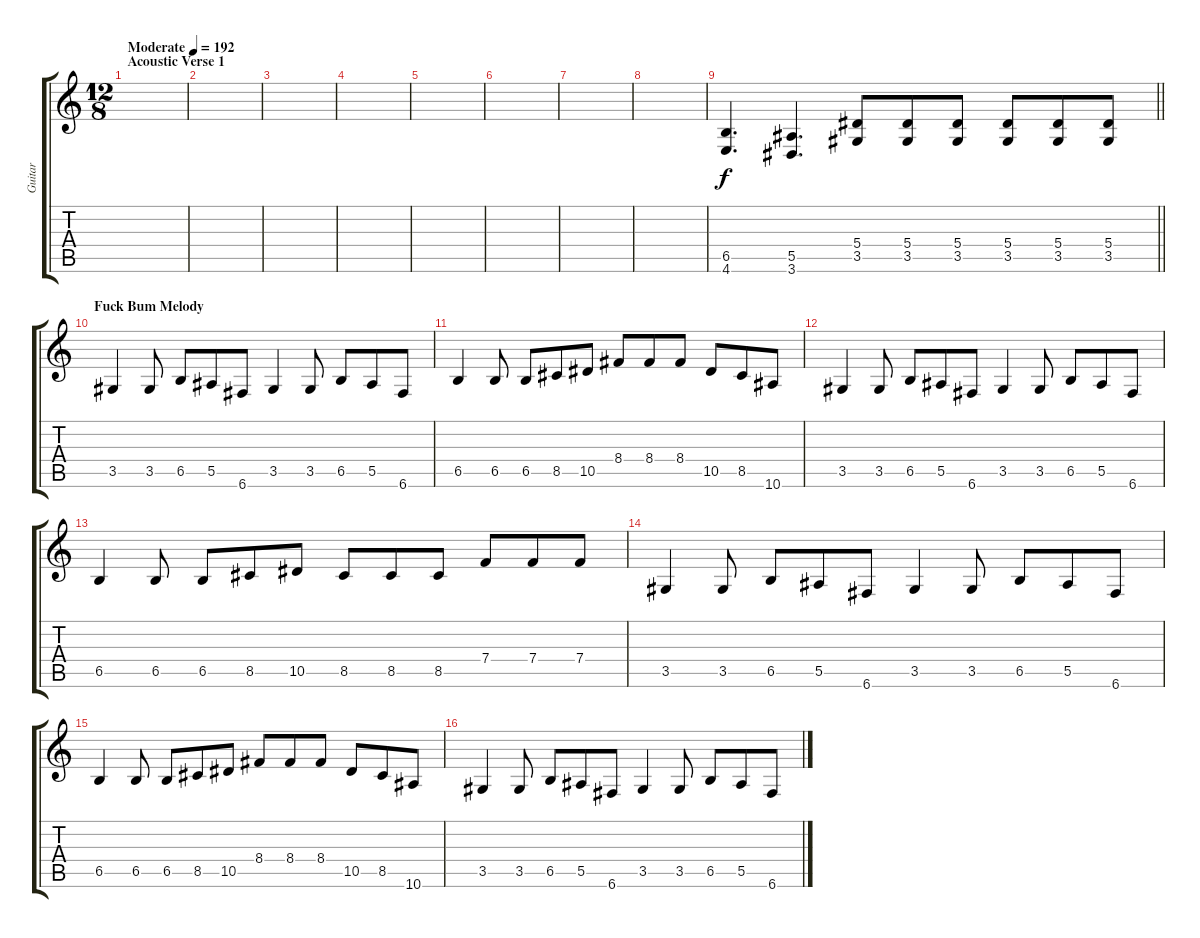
\track ("Guitar" "Guitar") {instrument distortionguitar}
\staff {score tabs}
\tuning (C4 G3 Eb3 Bb2 F2 C2) {hide}
\ts (12 8)
\section ("" "Acoustic Verse 1")
\tempo (192 "Moderate")
\clef g2
\ks c
|
|
|
|
|
|
|
|
\barLineRight lightlight
(6.5 4.6).4{d} (5.5 3.6).4{d} (5.4 3.5).8 (5.4 3.5).8 (5.4 3.5).8 (5.4 3.5).8 (5.4 3.5).8 (5.4 3.5).8 |
\section ("" "Fuck Bum Melody")
3.5.4 3.5.8 6.5.8 5.5.8 6.6.8 3.5.4 3.5.8 6.5.8 5.5.8 6.6.8 |
6.5.4 6.5.8 6.5.8 8.5.8 10.5.8 8.4.8 8.4.8 8.4.8 10.5.8 8.5.8 10.6.8 |
3.5.4 3.5.8 6.5.8 5.5.8 6.6.8 3.5.4 3.5.8 6.5.8 5.5.8 6.6.8 |
6.5.4 6.5.8 6.5.8 8.5.8 10.5.8 8.5.8 8.5.8 8.5.8 7.4.8 7.4.8 7.4.8 |
3.5.4 3.5.8 6.5.8 5.5.8 6.6.8 3.5.4 3.5.8 6.5.8 5.5.8 6.6.8 |
6.5.4 6.5.8 6.5.8 8.5.8 10.5.8 8.4.8 8.4.8 8.4.8 10.5.8 8.5.8 10.6.8 |
3.5.4 3.5.8 6.5.8 5.5.8 6.6.8 3.5.4 3.5.8 6.5.8 5.5.8 6.6.8
